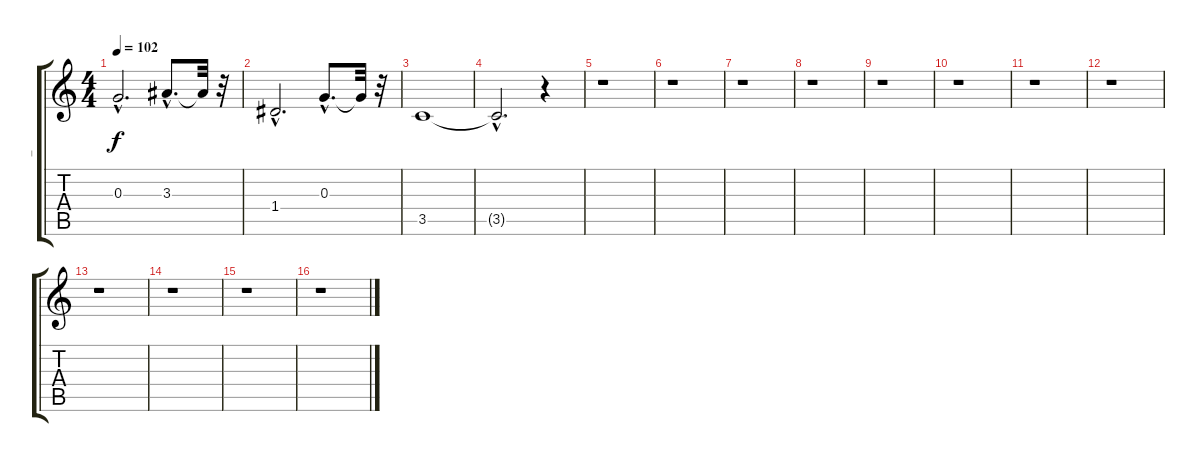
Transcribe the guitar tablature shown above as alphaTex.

\track ("_" "_") {instrument acousticguitarnylon}
\staff {score tabs}
\tuning (E4 B3 G3 D3 A2 E2) {hide}
\ts (4 4)
\tempo 102
\clef g2
\ks c
0.3{hac}.2{d dy f} 3.3{hac}.8{d} 3.3{t}.32 r.32 |
1.4{hac}.2{d} 0.3{hac}.8{d} 0.3{t}.32 r.32 |
3.5.1 |
3.5{hac t}.2{d} r.4 |
r.1 |
r.1 |
r.1 |
r.1 |
r.1 |
r.1 |
r.1 |
r.1 |
r.1 |
r.1 |
r.1 |
r.1
